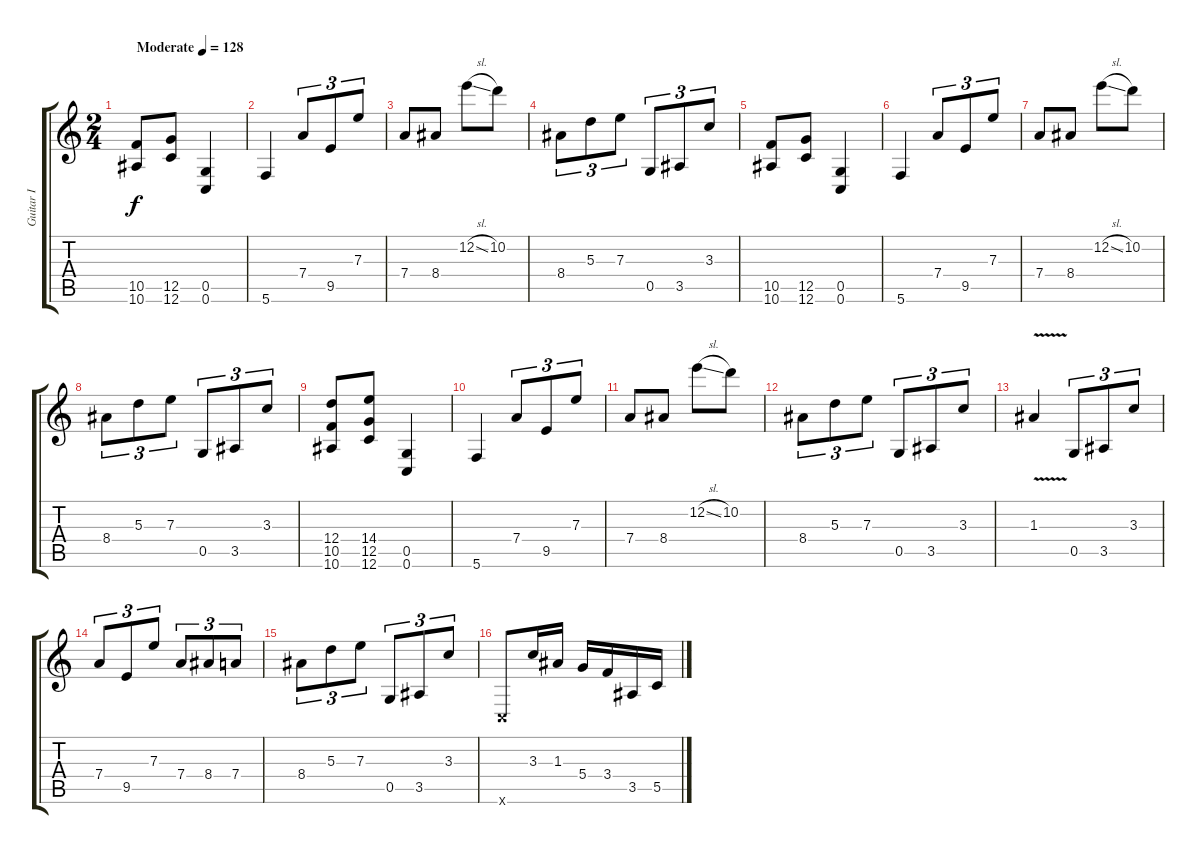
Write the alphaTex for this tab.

\track ("Guitar I" "Guitar I") {instrument overdrivenguitar}
\staff {score tabs}
\tuning (G4 E4 A3 D3 G2 C2) {hide}
\ts (2 4)
\tempo (128 "Moderate")
\clef g2
\ks c
(10.5 10.6).8{dy f volume 0 instrument overdrivenguitar} (12.5 12.6).8{volume 13} (0.5 0.6).4 |
5.6.4 7.4.8{tu (3 2)} 9.5.8{tu (3 2)} 7.3.8{tu (3 2)} |
7.4.8 8.4.8 12.2{sl}.8 10.2.8 |
8.4.8{tu (3 2)} 5.3.8{tu (3 2)} 7.3.8{tu (3 2)} 0.5.8{tu (3 2)} 3.5.8{tu (3 2)} 3.3.8{tu (3 2)} |
(10.5 10.6).8 (12.5 12.6).8 (0.5 0.6).4 |
5.6.4 7.4.8{tu (3 2)} 9.5.8{tu (3 2)} 7.3.8{tu (3 2)} |
7.4.8 8.4.8 12.2{sl}.8 10.2.8 |
8.4.8{tu (3 2)} 5.3.8{tu (3 2)} 7.3.8{tu (3 2)} 0.5.8{tu (3 2)} 3.5.8{tu (3 2)} 3.3.8{tu (3 2)} |
(12.4 10.5 10.6).8 (14.4 12.5 12.6).8 (0.5 0.6).4 |
5.6.4 7.4.8{tu (3 2)} 9.5.8{tu (3 2)} 7.3.8{tu (3 2)} |
7.4.8 8.4.8 12.2{sl}.8 10.2.8 |
8.4.8{tu (3 2)} 5.3.8{tu (3 2)} 7.3.8{tu (3 2)} 0.5.8{tu (3 2)} 3.5.8{tu (3 2)} 3.3.8{tu (3 2)} |
1.3{v}.4 0.5.8{tu (3 2)} 3.5.8{tu (3 2)} 3.3.8{tu (3 2)} |
7.4.8{tu (3 2)} 9.5.8{tu (3 2)} 7.3.8{tu (3 2)} 7.4.8{tu (3 2)} 8.4.8{tu (3 2)} 7.4.8{tu (3 2)} |
8.4.8{tu (3 2)} 5.3.8{tu (3 2)} 7.3.8{tu (3 2)} 0.5.8{tu (3 2)} 3.5.8{tu (3 2)} 3.3.8{tu (3 2)} |
0.6{x}.8 3.3.16 1.3.16 5.4.16 3.4.16 3.5.16 5.5.16
